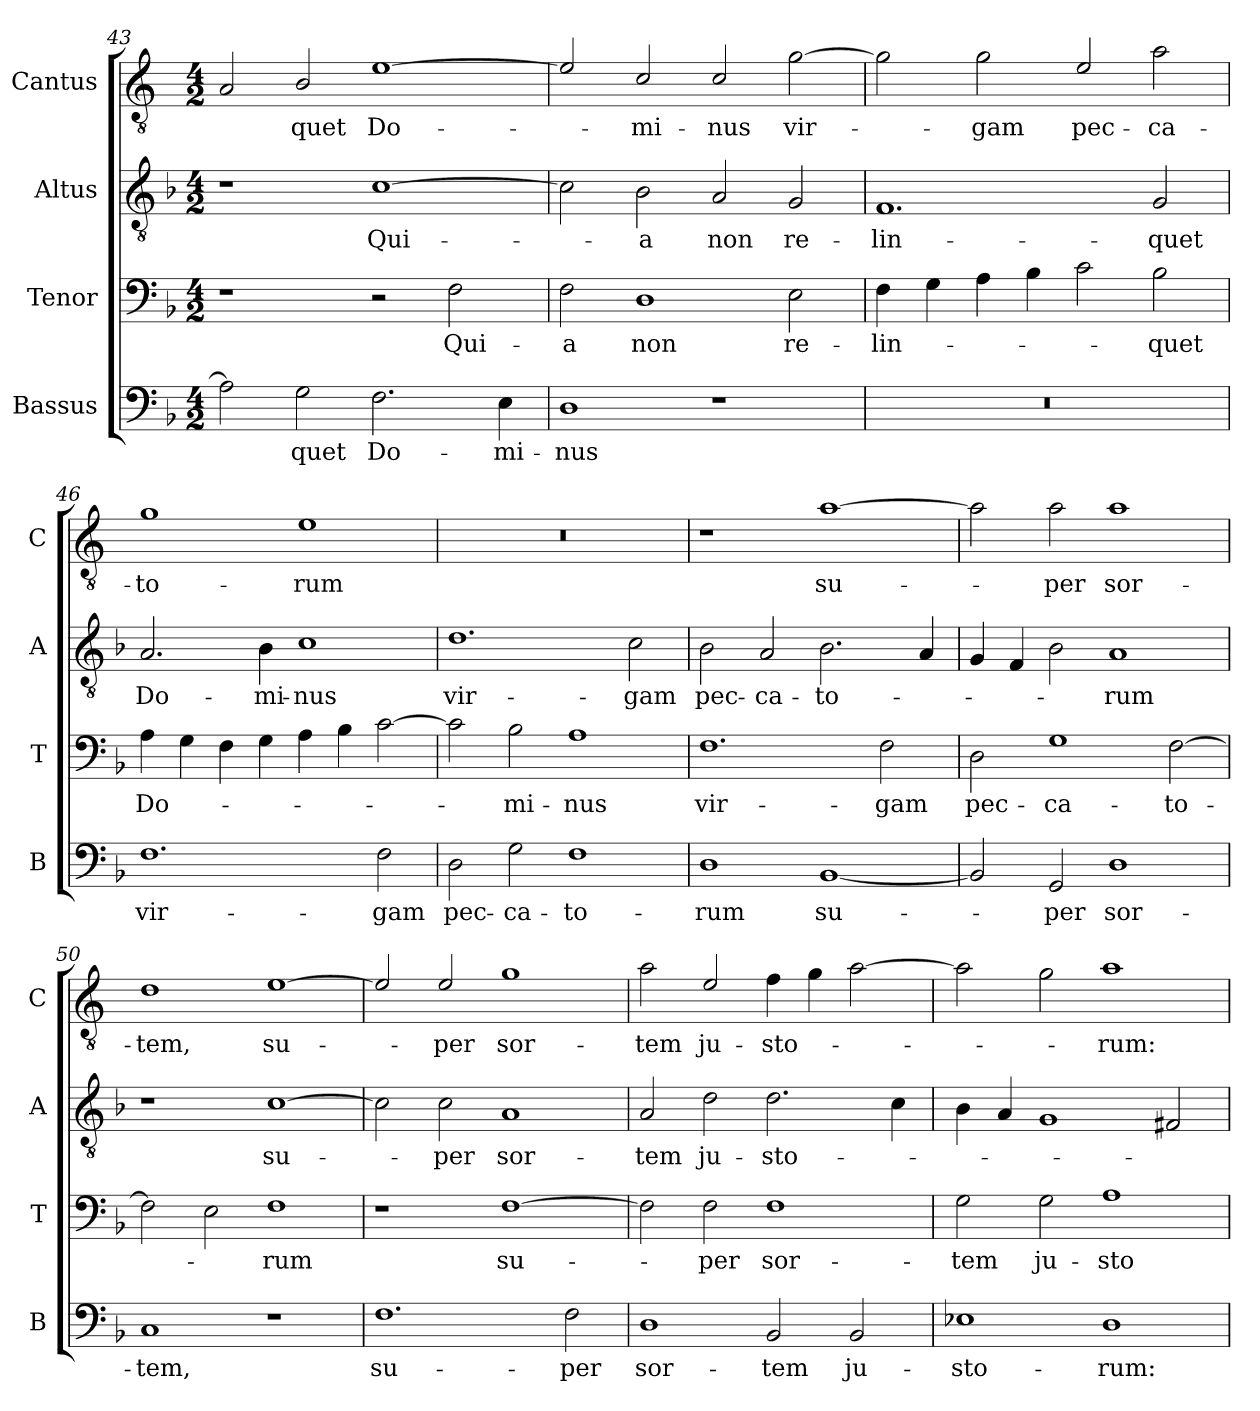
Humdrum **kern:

**kern	**text	**kern	**text	**kern	**text	**kern	**text
*part4	*part4	*part3	*part3	*part2	*part2	*part1	*part1
*staff4	*staff4	*staff3	*staff3	*staff2	*staff2	*staff1	*staff1
*I"Bassus	*	*I"Tenor	*	*I"Altus	*	*I"Cantus	*
*I'B	*	*I'T	*	*I'A	*	*I'C	*
*clefF4	*	*clefF4	*	*clefGv2	*	*clefGv2	*
*	*	*	*	*	*	*ITrd4c7	*
*k[b-]	*	*k[b-]	*	*k[b-]	*	*k[b-]	*
*F:	*	*F:	*	*F:	*	*F:	*
*M4/2	*	*M4/2	*	*M4/2	*	*M4/2	*
=43	=43	=43	=43	=43	=43	=43	=43
2A\]	.	1r	.	1r	.	2D/	.
!	!LO:LY:b	!	!	!	!	!	!LO:LY:b
2G\	-quet	.	.	.	.	2E/	-quet
!	!LO:LY:b	!	!	!	!LO:LY:b	!	!LO:LY:b
2.F\	Do-	2r	.	[1c	Qui-	[1A	Do-
!	!	!	!LO:LY:b	!	!	!	!
.	.	2F\	Qui-	.	.	.	.
!	!LO:LY:b	!	!	!	!	!	!
4E\	-mi-	.	.	.	.	.	.
=44	=44	=44	=44	=44	=44	=44	=44
!	!LO:LY:b	!	!LO:LY:b	!	!	!	!
1D	-nus	2F\	-a	2c\]	.	2A/]	.
!	!	!	!LO:LY:b	!	!LO:LY:b	!	!LO:LY:b
.	.	1D	non	2B-\	-a	2F/	-mi-
!	!	!	!	!	!LO:LY:b	!	!LO:LY:b
1r	.	.	.	2A/	non	2F/	-nus
!	!	!	!LO:LY:b	!	!LO:LY:b	!	!LO:LY:b
.	.	2E\	re-	2G/	re-	[2c\	vir-
=45	=45	=45	=45	=45	=45	=45	=45
!	!	!	!LO:LY:b	!	!LO:LY:b	!	!
0r	.	4F\	-lin-	1.F	-lin-	2c\]	.
.	.	4G\	.	.	.	.	.
!	!	!	!	!	!	!	!LO:LY:b
.	.	4A\	.	.	.	2c\	-gam
.	.	4B-\	.	.	.	.	.
!	!	!	!	!	!	!	!LO:LY:b
.	.	2c\	.	.	.	2A/	pec-
!	!	!	!LO:LY:b	!	!LO:LY:b	!	!LO:LY:b
.	.	2B-\	-quet	2G/	-quet	2d\	-ca-
=46	=46	=46	=46	=46	=46	=46	=46
!	!LO:LY:b	!	!LO:LY:b	!	!LO:LY:b	!	!LO:LY:b
1.F	vir-	4A\	Do-	2.A/	Do-	1c	-to-
.	.	4G\	.	.	.	.	.
.	.	4F\	.	.	.	.	.
!	!	!	!	!	!LO:LY:b	!	!
.	.	4G\	.	4B-\	-mi-	.	.
!	!	!	!	!	!LO:LY:b	!	!LO:LY:b
.	.	4A\	.	1c	-nus	1A	-rum
.	.	4B-\	.	.	.	.	.
!	!LO:LY:b	!	!	!	!	!	!
2F\	-gam	[2c\	.	.	.	.	.
=47	=47	=47	=47	=47	=47	=47	=47
!	!LO:LY:b	!	!	!	!LO:LY:b	!	!
2D\	pec-	2c\]	.	1.d	vir-	0r	.
!	!LO:LY:b	!	!LO:LY:b	!	!	!	!
2G\	-ca-	2B-\	-mi-	.	.	.	.
!	!LO:LY:b	!	!LO:LY:b	!	!	!	!
1F	-to-	1A	-nus	.	.	.	.
!	!	!	!	!	!LO:LY:b	!	!
.	.	.	.	2c\	-gam	.	.
!!LO:PB:g=z
=48	=48	=48	=48	=48	=48	=48	=48
!	!LO:LY:b	!	!LO:LY:b	!	!LO:LY:b	!	!
1D	-rum	1.F	vir-	2B-\	pec-	1r	.
!	!	!	!	!	!LO:LY:b	!	!
.	.	.	.	2A/	-ca-	.	.
!	!LO:LY:b	!	!	!	!LO:LY:b	!	!LO:LY:b
[1BB-	su-	.	.	2.B-\	-to-	[1d	su-
!	!	!	!LO:LY:b	!	!	!	!
.	.	2F\	-gam	.	.	.	.
.	.	.	.	4A/	.	.	.
=49	=49	=49	=49	=49	=49	=49	=49
!	!	!	!LO:LY:b	!	!	!	!
2BB-/]	.	2D\	pec-	4G/	.	2d\]	.
.	.	.	.	4F/	.	.	.
!	!LO:LY:b	!	!LO:LY:b	!	!	!	!LO:LY:b
2GG/	-per	1G	-ca-	2B-\	.	2d\	-per
!	!LO:LY:b	!	!	!	!LO:LY:b	!	!LO:LY:b
1D	sor-	.	.	1A	-rum	1d	sor-
!	!	!	!LO:LY:b	!	!	!	!
.	.	[2F\	-to-	.	.	.	.
=50	=50	=50	=50	=50	=50	=50	=50
!	!LO:LY:b	!	!	!	!	!	!LO:LY:b
1C	-tem,	2F\]	.	1r	.	1G	-tem,
.	.	2E\	.	.	.	.	.
!	!	!	!LO:LY:b	!	!LO:LY:b	!	!LO:LY:b
1r	.	1F	-rum	[1c	su-	[1A	su-
=51	=51	=51	=51	=51	=51	=51	=51
!	!LO:LY:b	!	!	!	!	!	!
1.F	su-	1r	.	2c\]	.	2A/]	.
!	!	!	!	!	!LO:LY:b	!	!LO:LY:b
.	.	.	.	2c\	-per	2A/	-per
!	!	!	!LO:LY:b	!	!LO:LY:b	!	!LO:LY:b
.	.	[1F	su-	1A	sor-	1c	sor-
!	!LO:LY:b	!	!	!	!	!	!
2F\	-per	.	.	.	.	.	.
=52	=52	=52	=52	=52	=52	=52	=52
!	!LO:LY:b	!	!	!	!LO:LY:b	!	!LO:LY:b
1D	sor-	2F\]	.	2A/	-tem	2d\	-tem
!	!	!	!LO:LY:b	!	!LO:LY:b	!	!LO:LY:b
.	.	2F\	-per	2d\	ju-	2A/	ju-
!	!LO:LY:b	!	!LO:LY:b	!	!LO:LY:b	!	!LO:LY:b
2BB-/	-tem	1F	sor-	2.d\	-sto-	4B-\	-sto-
.	.	.	.	.	.	4c\	.
!	!LO:LY:b	!	!	!	!	!	!
2BB-/	ju-	.	.	.	.	[2d\	.
.	.	.	.	4c\	.	.	.
=53	=53	=53	=53	=53	=53	=53	=53
!	!LO:LY:b	!	!LO:LY:b	!	!	!	!
1E-X	-sto-	2G\	-tem	4B-\	.	2d\]	.
.	.	.	.	4A/	.	.	.
!	!	!	!LO:LY:b	!	!	!	!
.	.	2G\	ju-	1G	.	2c\	.
!	!LO:LY:b	!	!LO:LY:b	!	!	!	!LO:LY:b
1D	-rum:	1A	-sto-	.	.	1d	-rum:
.	.	.	.	2F#X/	.	.	.
=	=	=	=	=	=	=	=
*-	*-	*-	*-	*-	*-	*-	*-
